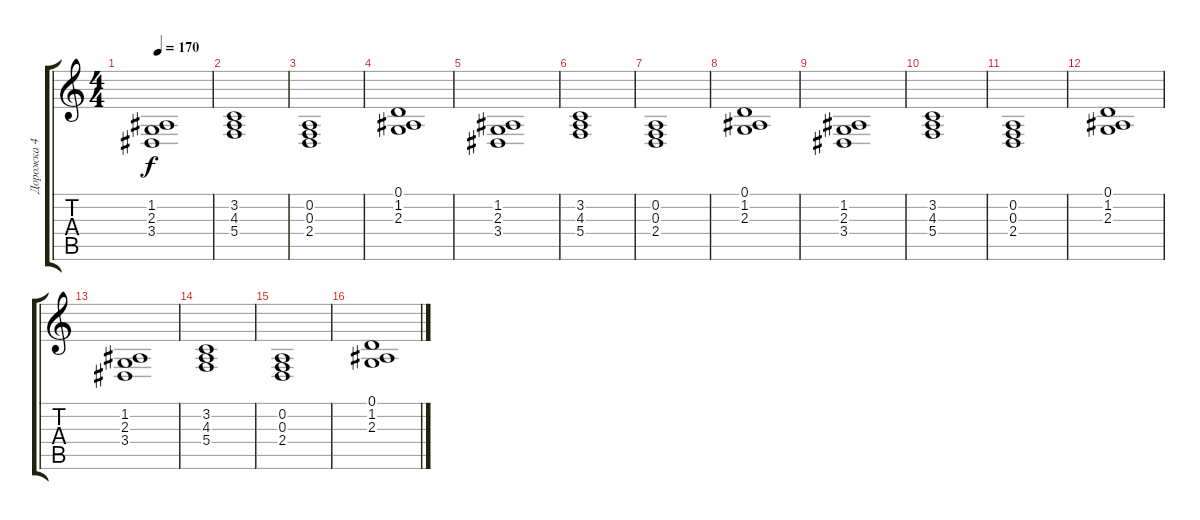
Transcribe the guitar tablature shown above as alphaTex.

\track ("Дорожка 4" "Дорожка 4") {instrument stringensemble1}
\staff {score tabs}
\tuning (D4 A3 F3 C3 G2 D2) {hide}
\ts (4 4)
\tempo 170
\clef g2
\ks c
(1.2 2.3 3.4).1{dy f} |
(3.2 4.3 5.4).1 |
(0.2 0.3 2.4).1 |
(0.1 1.2 2.3).1 |
(1.2 2.3 3.4).1 |
(3.2 4.3 5.4).1 |
(0.2 0.3 2.4).1 |
(0.1 1.2 2.3).1 |
(1.2 2.3 3.4).1 |
(3.2 4.3 5.4).1 |
(0.2 0.3 2.4).1 |
(0.1 1.2 2.3).1 |
(1.2 2.3 3.4).1 |
(3.2 4.3 5.4).1 |
(0.2 0.3 2.4).1 |
(0.1 1.2 2.3).1
